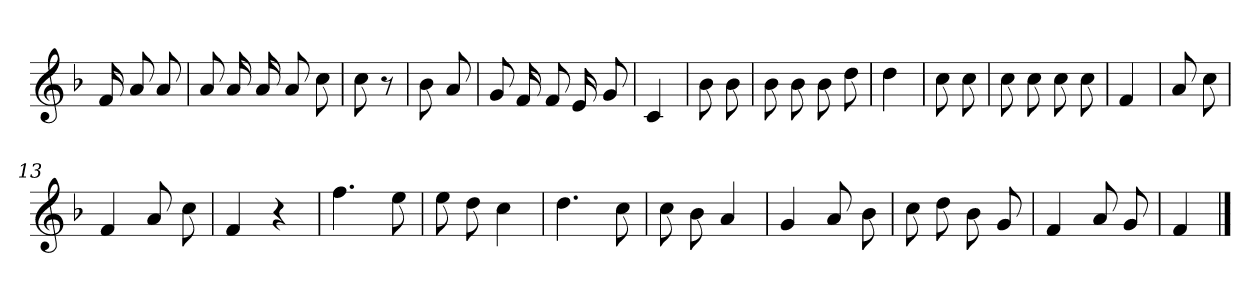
**kern
*part1
*staff1
*clefG2
*k[b-]
*F:
=
16f
8a
8a
=1
8a
16a
16a
8a
8cc
=2
8cc
8r
=3
8b-
8a
=4
8g
16f
8f
16e
8g
=5
4c
=6
8b-
8b-
=7
8b-
8b-
8b-
8dd
=8
4dd
=9
8cc
8cc
=10
8cc
8cc
8cc
8cc
=11
4f
=12
8a
8cc
=13
4f
8a
8cc
=14
4f
4r
=15
4.ff
8ee
=16
8ee
8dd
4cc
=17
4.dd
8cc
=18
8cc
8b-
4a
=19
4g
8a
8b-
=20
8cc
8dd
8b-
8g
=21
4f
8a
8g
=22
4f
==
*-
